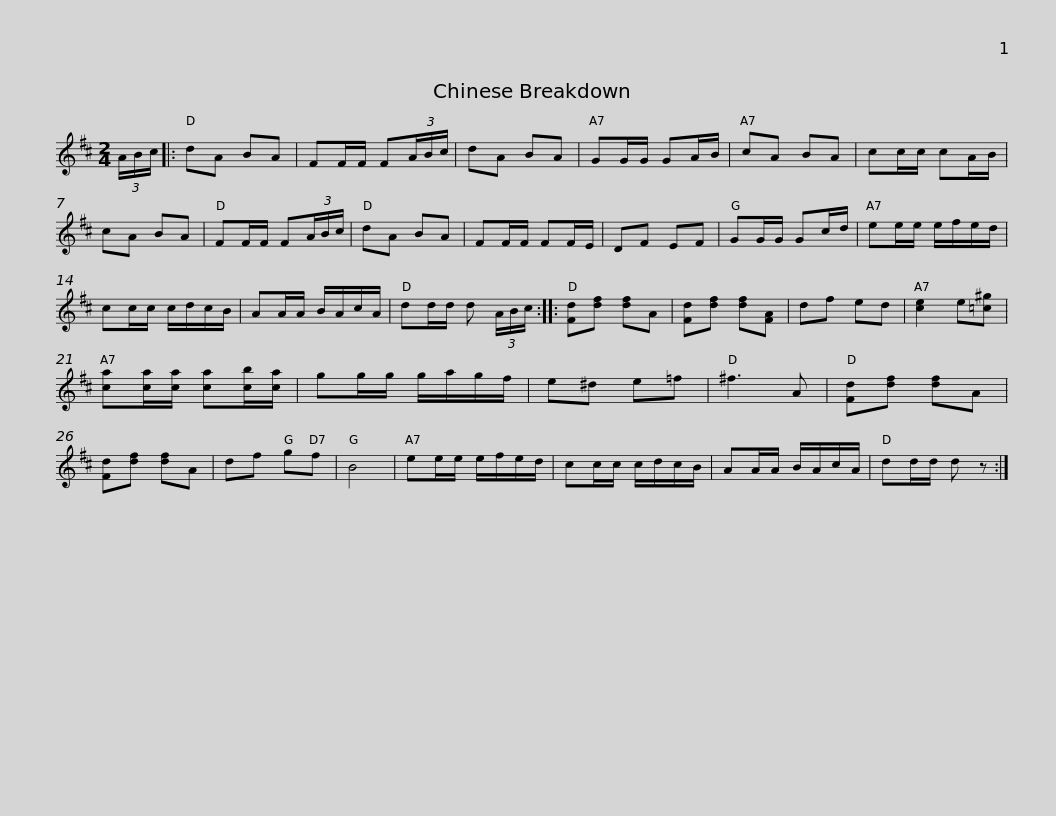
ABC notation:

X:1
L:1/8
M:2/4
I:linebreak $
K:D
V:1 treble
V:1
 (3A/B/c/ |: dA BA | FF/F/ F(3A/B/c/ | dA BA | GG/G/ GA/B/ | %5
 cA BA | cc/c/ cA/B/ | cA BA | FF/F/ F(3A/B/c/ |$ dA BA | %10
 FF/F/ FF/E/ | DF EF | GG/G/ Gc/d/ | ee/e/ e/f/e/d/ | cc/c/ c/d/c/B/ | %15
 AA/A/ B/A/c/A/ |$ dd/d/ d (3A/B/c/ :: [Fd][df] [df]A | [Fd][df] [df][FA] | df ed | %20
 [ce]2 e[=c^g] | [ca][ca]/[ca]/ [ca][cb]/[ca]/ | gg/g/ g/a/g/f/ | e^d e=f |$ ^f3 A | %25
 [Fd][df] [df]A | [Fd][df] [df]A | df gf | B4 | ee/e/ e/f/e/d/ | %30
 cc/c/ c/d/c/B/ | AA/A/ B/A/c/A/ | dd/d/ d z :| %33
